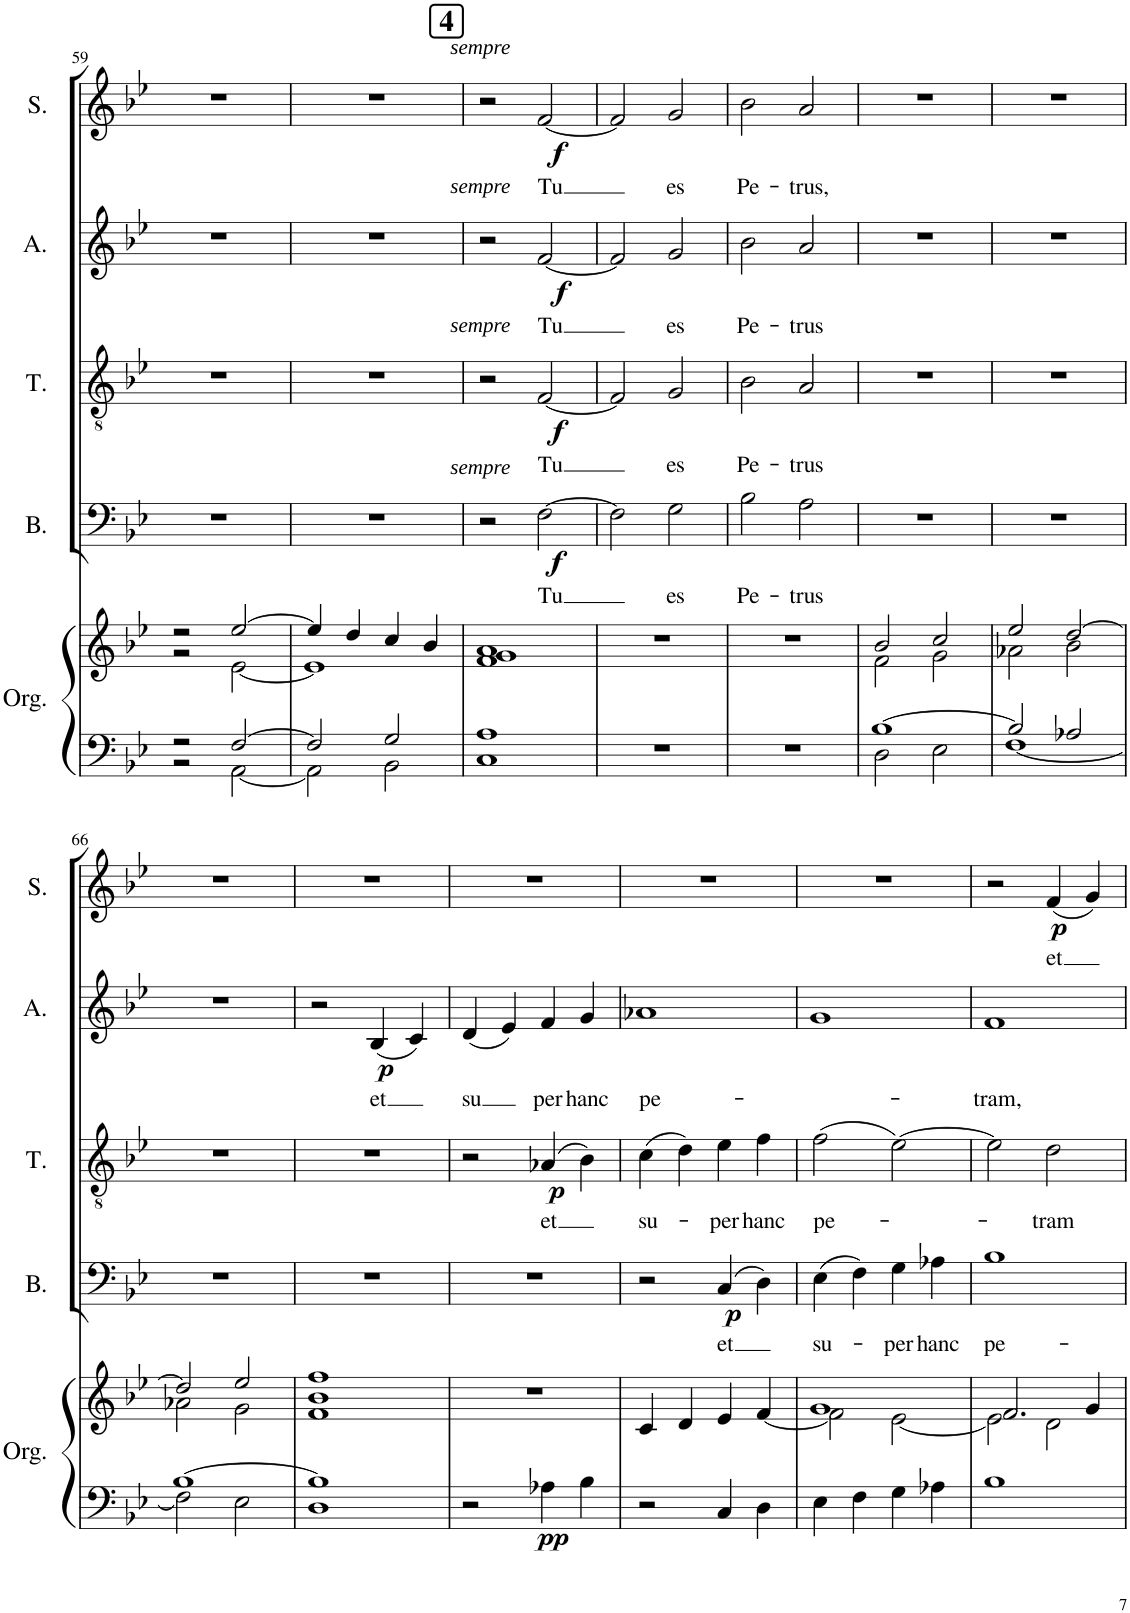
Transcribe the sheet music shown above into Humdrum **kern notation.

**kern	**kern	**dynam	**kern	**text	**dynam	**kern	**text	**dynam	**kern	**text	**dynam	**kern	**text	**dynam
*part5	*part5	*part5	*part4	*part4	*part4	*part3	*part3	*part3	*part2	*part2	*part2	*part1	*part1	*part1
*staff6	*staff5	*staff5/6	*staff4	*staff4	*staff4	*staff3	*staff3	*staff3	*staff2	*staff2	*staff2	*staff1	*staff1	*staff1
*I"Orgue	*	*	*I"Bass	*	*	*I"Tenor	*	*	*I"Alto	*	*	*I"Soprano	*	*
*I'Org.	*	*	*I'B.	*	*	*I'T.	*	*	*I'A.	*	*	*I'S.	*	*
!!LO:PB:g=z
*clefF4	*clefG2	*	*clefF4	*	*	*clefGv2	*	*	*clefG2	*	*	*clefG2	*	*
*k[b-e-]	*k[b-e-]	*	*k[b-e-]	*	*	*k[b-e-]	*	*	*k[b-e-]	*	*	*k[b-e-]	*	*
*M4/4	*M4/4	*	*M4/4	*	*	*M4/4	*	*	*M4/4	*	*	*M4/4	*	*
*met(c)	*met(c)	*	*met(c)	*	*	*met(c)	*	*	*met(c)	*	*	*met(c)	*	*
=59	=59	=59	=59	=59	=59	=59	=59	=59	=59	=59	=59	=59	=59	=59
*^	*^	*	*	*	*	*	*	*	*	*	*	*	*	*
2r	2r	2r	2r	.	1r	.	.	1r	.	.	1r	.	.	1r	.	.
[2F/	[2AA\	[2ee-/	[2e-\	.	.	.	.	.	.	.	.	.	.	.	.	.
=60	=60	=60	=60	=60	=60	=60	=60	=60	=60	=60	=60	=60	=60	=60	=60	=60
2F/]	2AA\]	4ee-/]	1e-]	.	1r	.	.	1r	.	.	1r	.	.	1r	.	.
.	.	4dd/	.	.	.	.	.	.	.	.	.	.	.	.	.	.
2G/	2BB-\	4cc/	.	.	.	.	.	.	.	.	.	.	.	.	.	.
.	.	4b-/	.	.	.	.	.	.	.	.	.	.	.	.	.	.
*v	*v	*	*	*	*	*	*	*	*	*	*	*	*	*	*	*
*	*v	*v	*	*	*	*	*	*	*	*	*	*	*	*	*
!!LO:REH:place=s1:a:B:cj:fs=14:t=4
=61	=61	=61	=61	=61	=61	=61	=61	=61	=61	=61	=61	=61	=61	=61
!	!	!	!	!	!	!	!	!	!	!	!	!LO:TX:a:i:t=sempre	!	!
!	!	!	!	!	!	!	!	!	!LO:TX:a:i:t=sempre	!	!	!	!	!
!	!	!	!	!	!	!LO:TX:a:i:t=sempre	!	!	!	!	!	!	!	!
!	!	!	!LO:TX:a:i:t=sempre	!	!	!	!	!	!	!	!	!	!	!
1C 1A	1f 1g 1a	.	2r	.	.	2r	.	.	2r	.	.	2r	.	.
!	!	!	!	!LO:LY:b	!LO:DY:b	!	!LO:LY:b	!LO:DY:b	!	!LO:LY:b	!LO:DY:b	!	!LO:LY:b	!LO:DY:b
.	.	.	[2F\	Tu	f	[2F/	Tu	f	[2f/	Tu	f	[2f/	Tu	f
=62	=62	=62	=62	=62	=62	=62	=62	=62	=62	=62	=62	=62	=62	=62
1r	1r	.	2F\]	.	.	2F/]	.	.	2f/]	.	.	2f/]	.	.
!	!	!	!	!LO:LY:b	!	!	!LO:LY:b	!	!	!LO:LY:b	!	!	!LO:LY:b	!
.	.	.	2G\	es	.	2G/	es	.	2g/	es	.	2g/	es	.
=63	=63	=63	=63	=63	=63	=63	=63	=63	=63	=63	=63	=63	=63	=63
!	!	!	!	!LO:LY:b	!	!	!LO:LY:b	!	!	!LO:LY:b	!	!	!LO:LY:b	!
1r	1r	.	2B-\	Pe-	.	2B-\	Pe-	.	2b-\	Pe-	.	2b-\	Pe-	.
!	!	!	!	!LO:LY:b	!	!	!LO:LY:b	!	!	!LO:LY:b	!	!	!LO:LY:b	!
.	.	.	2A\	-trus	.	2A/	-trus	.	2a/	-trus	.	2a/	-trus,	.
=64	=64	=64	=64	=64	=64	=64	=64	=64	=64	=64	=64	=64	=64	=64
*^	*^	*	*	*	*	*	*	*	*	*	*	*	*	*
[1B-	2D\	2b-/	2f\	.	1r	.	.	1r	.	.	1r	.	.	1r	.	.
.	2E-\	2cc/	2g\	.	.	.	.	.	.	.	.	.	.	.	.	.
=65	=65	=65	=65	=65	=65	=65	=65	=65	=65	=65	=65	=65	=65	=65	=65	=65
2B-/]	[1F	2ee-/	2a-X\	.	1r	.	.	1r	.	.	1r	.	.	1r	.	.
2A-X/	.	[2dd/	2b-\	.	.	.	.	.	.	.	.	.	.	.	.	.
!!LO:LB:g=z
=66	=66	=66	=66	=66	=66	=66	=66	=66	=66	=66	=66	=66	=66	=66	=66	=66
[1B-	2F\]	2dd/]	2a-X\	.	1r	.	.	1r	.	.	1r	.	.	1r	.	.
.	2E-\	2ee-/	2g\	.	.	.	.	.	.	.	.	.	.	.	.	.
=67	=67	=67	=67	=67	=67	=67	=67	=67	=67	=67	=67	=67	=67	=67	=67	=67
1B-]	1D	1ff	1f 1b-	.	1r	.	.	1r	.	.	2r	.	.	1r	.	.
!	!	!	!	!	!	!	!	!	!	!	!	!LO:LY:b	!LO:DY:b	!	!	!
.	.	.	.	.	.	.	.	.	.	.	(4B-/	et	p	.	.	.
.	.	.	.	.	.	.	.	.	.	.	4c/)	.	.	.	.	.
*v	*v	*	*	*	*	*	*	*	*	*	*	*	*	*	*	*
*	*v	*v	*	*	*	*	*	*	*	*	*	*	*	*	*
=68	=68	=68	=68	=68	=68	=68	=68	=68	=68	=68	=68	=68	=68	=68
!	!	!	!	!	!	!	!	!	!	!LO:LY:b	!	!	!	!
2r	1r	.	1r	.	.	2r	.	.	(4d/	su	.	1r	.	.
.	.	.	.	.	.	.	.	.	4e-/)	.	.	.	.	.
!	!	!LO:DY:b=2	!	!	!	!	!LO:LY:b	!LO:DY:b	!	!LO:LY:b	!	!	!	!
4A-X\	.	pp	.	.	.	(4A-X/	et	p	4f/	per	.	.	.	.
!	!	!	!	!	!	!	!	!	!	!LO:LY:b	!	!	!	!
4B-\	.	.	.	.	.	4B-\)	.	.	4g/	hanc	.	.	.	.
=69	=69	=69	=69	=69	=69	=69	=69	=69	=69	=69	=69	=69	=69	=69
!	!	!	!	!	!	!	!LO:LY:b	!	!	!LO:LY:b	!	!	!	!
2r	4c/	.	2r	.	.	(4c\	su-	.	1a-X	pe-	.	1r	.	.
.	4d/	.	.	.	.	4d\)	.	.	.	.	.	.	.	.
!	!	!	!	!LO:LY:b	!LO:DY:b	!	!LO:LY:b	!	!	!	!	!	!	!
4C/	4e-/	.	(4C/	et	p	4e-\	-per	.	.	.	.	.	.	.
!	!	!	!	!	!	!	!LO:LY:b	!	!	!	!	!	!	!
4D\	[4f/	.	4D\)	.	.	4f\	hanc	.	.	.	.	.	.	.
=70	=70	=70	=70	=70	=70	=70	=70	=70	=70	=70	=70	=70	=70	=70
*	*^	*	*	*	*	*	*	*	*	*	*	*	*	*
!	!	!	!	!	!LO:LY:b	!	!	!LO:LY:b	!	!	!	!	!	!	!
4E-\	1g	2f\]	.	(4E-\	su-	.	(2f\	pe-	.	1g	.	.	1r	.	.
4F\	.	.	.	4F\)	.	.	.	.	.	.	.	.	.	.	.
!	!	!	!	!	!LO:LY:b	!	!	!	!	!	!	!	!	!	!
4G\	.	[2e-\	.	4G\	-per	.	[2e-\)	.	.	.	.	.	.	.	.
!	!	!	!	!	!LO:LY:b	!	!	!	!	!	!	!	!	!	!
4A-X\	.	.	.	4A-X\	hanc	.	.	.	.	.	.	.	.	.	.
=71	=71	=71	=71	=71	=71	=71	=71	=71	=71	=71	=71	=71	=71	=71	=71
!	!	!	!	!	!LO:LY:b	!	!	!	!	!	!LO:LY:b	!	!	!	!
1B-	2.f/	2e-\]	.	1B-	pe-	.	2e-\]	.	.	1f	-tram,	.	2r	.	.
!	!	!	!	!	!	!	!	!LO:LY:b	!	!	!	!	!	!LO:LY:b	!LO:DY:b
.	.	2d\	.	.	.	.	2d\	-tram	.	.	.	.	(4f/	et	p
.	4g/	.	.	.	.	.	.	.	.	.	.	.	4g/)	.	.
*	*v	*v	*	*	*	*	*	*	*	*	*	*	*	*	*
=	=	=	=	=	=	=	=	=	=	=	=	=	=	=
*-	*-	*-	*-	*-	*-	*-	*-	*-	*-	*-	*-	*-	*-	*-
